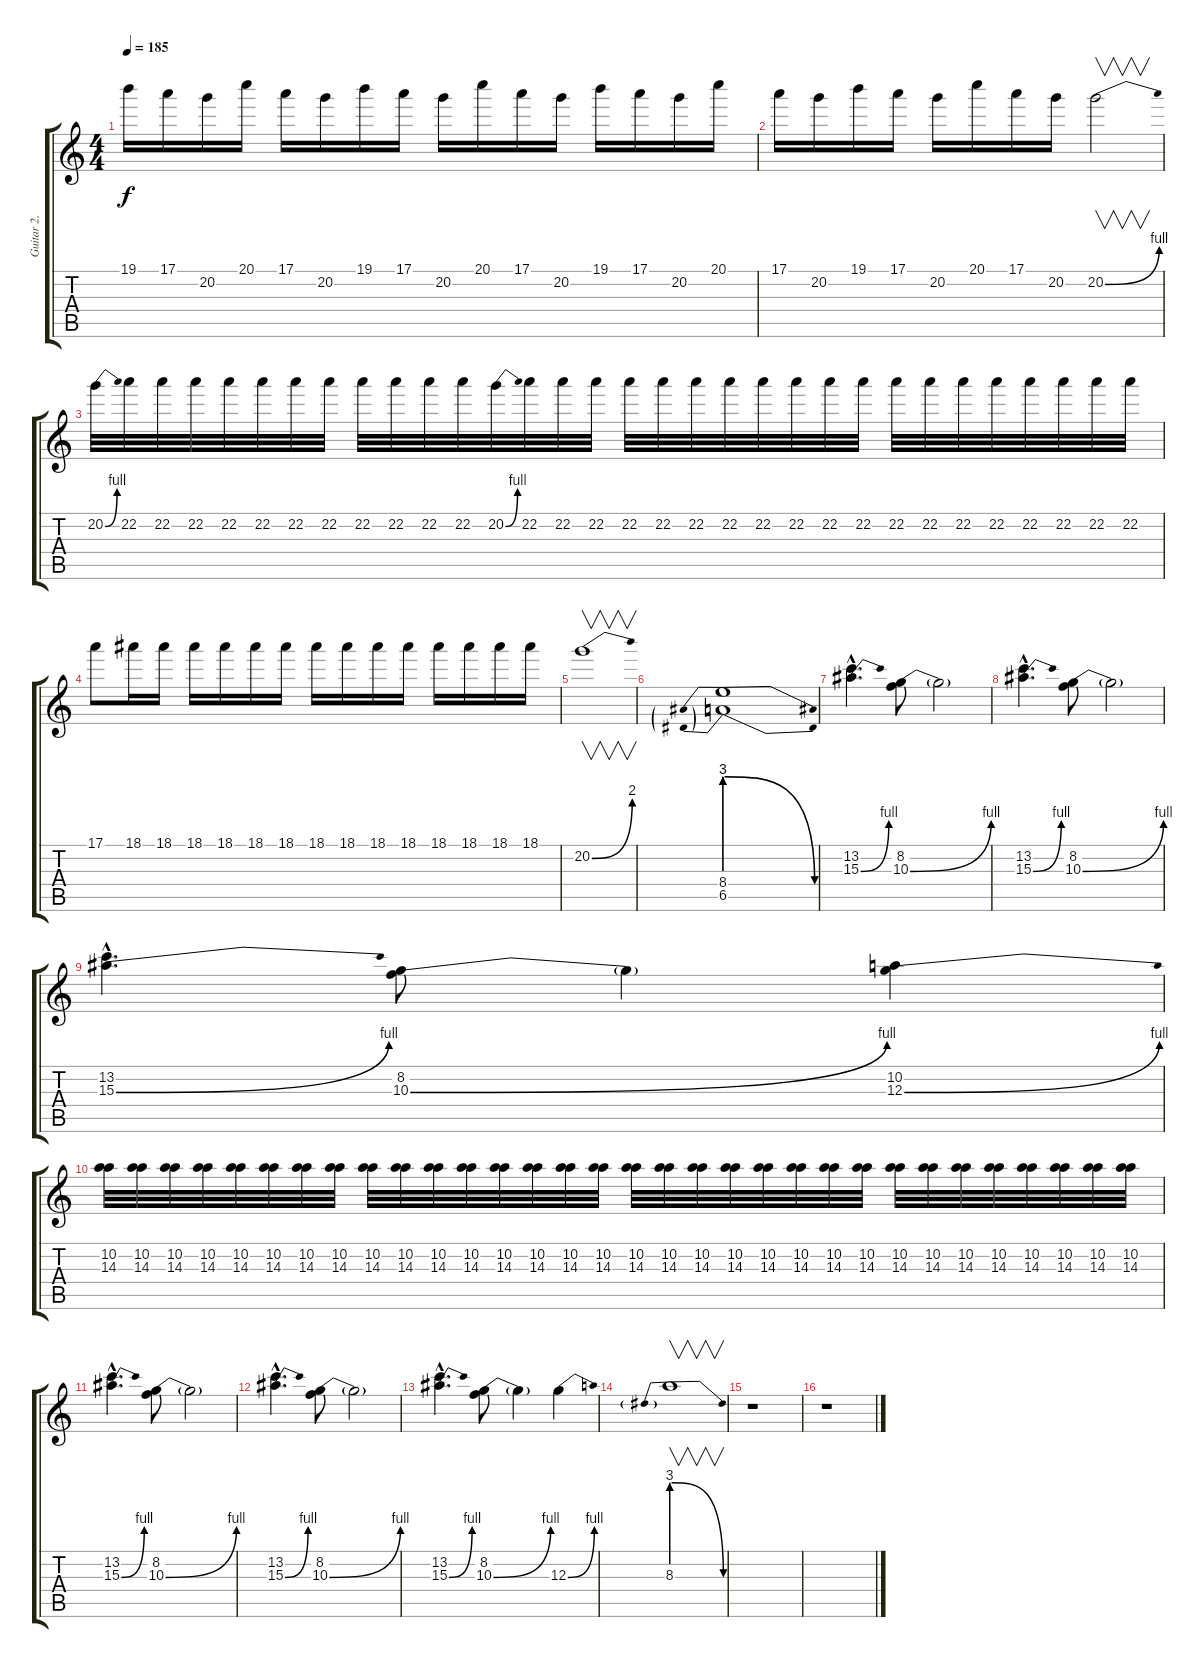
\track ("Guitar 2, Dime" "Guitar 2, ") {instrument overdrivenguitar}
\staff {score tabs}
\tuning (E4 B3 G3 D3 A2 E2) {hide}
\ts (4 4)
\tempo 185
\clef g2
\ks c
19.1.16{dy f} 17.1.16 20.2.16 20.1.16 17.1.16 20.2.16 19.1.16 17.1.16 20.2.16 20.1.16 17.1.16 20.2.16 19.1.16 17.1.16 20.2.16 20.1.16 |
17.1.16 20.2.16 19.1.16 17.1.16 20.2.16 20.1.16 17.1.16 20.2.16 20.2{be (bend 0 0 60 4)}.2{v} |
20.2{be (bend 0 0 60 4)}.32 22.2.32 22.2.32 22.2.32 22.2.32 22.2.32 22.2.32 22.2.32 22.2.32 22.2.32 22.2.32 22.2.32 20.2{be (bend 0 0 60 4)}.32 22.2.32 22.2.32 22.2.32 22.2.32 22.2.32 22.2.32 22.2.32 22.2.32 22.2.32 22.2.32 22.2.32 22.2.32 22.2.32 22.2.32 22.2.32 22.2.32 22.2.32 22.2.32 22.2.32 |
17.1.8 18.1.16 18.1.16 18.1.16 18.1.16 18.1.16 18.1.16 18.1.16 18.1.16 18.1.16 18.1.16 18.1.16 18.1.16 18.1.16 18.1.16 |
20.2{be (bend 0 0 60 8)}.1{v} |
(8.4{be (prebendrelease 0 12 60 0)} 6.5{be (prebendrelease 0 12 60 0)}).1 |
(13.2{hac} 15.3{be (bend 0 0 60 4) hac}).4{d} (8.2 10.3{be (bend 0 0 60 4)}).8 10.3{t}.2 |
(13.2{hac} 15.3{be (bend 0 0 60 4) hac}).4{d} (8.2 10.3{be (bend 0 0 60 4)}).8 10.3{t}.2 |
(13.2{hac} 15.3{be (bend 0 0 60 4) hac}).4{d} (8.2 10.3{be (bend 0 0 60 4)}).8 10.3{t}.4 (10.2 12.3{be (bend 0 0 60 4)}).4 |
(10.2 14.3).32 (10.2 14.3).32 (10.2 14.3).32 (10.2 14.3).32 (10.2 14.3).32 (10.2 14.3).32 (10.2 14.3).32 (10.2 14.3).32 (10.2 14.3).32 (10.2 14.3).32 (10.2 14.3).32 (10.2 14.3).32 (10.2 14.3).32 (10.2 14.3).32 (10.2 14.3).32 (10.2 14.3).32 (10.2 14.3).32 (10.2 14.3).32 (10.2 14.3).32 (10.2 14.3).32 (10.2 14.3).32 (10.2 14.3).32 (10.2 14.3).32 (10.2 14.3).32 (10.2 14.3).32 (10.2 14.3).32 (10.2 14.3).32 (10.2 14.3).32 (10.2 14.3).32 (10.2 14.3).32 (10.2 14.3).32 (10.2 14.3).32 |
(13.2{hac} 15.3{be (bend 0 0 60 4) hac}).4{d} (8.2 10.3{be (bend 0 0 60 4)}).8 10.3{t}.2 |
(13.2{hac} 15.3{be (bend 0 0 60 4) hac}).4{d} (8.2 10.3{be (bend 0 0 60 4)}).8 10.3{t}.2 |
(13.2{hac} 15.3{be (bend 0 0 60 4) hac}).4{d} (8.2 10.3{be (bend 0 0 60 4)}).8 10.3{t}.4 12.3{be (bend 0 0 60 4)}.4 |
8.3{be (prebendrelease 0 12 60 0)}.1{v} |
r.1 |
r.1
